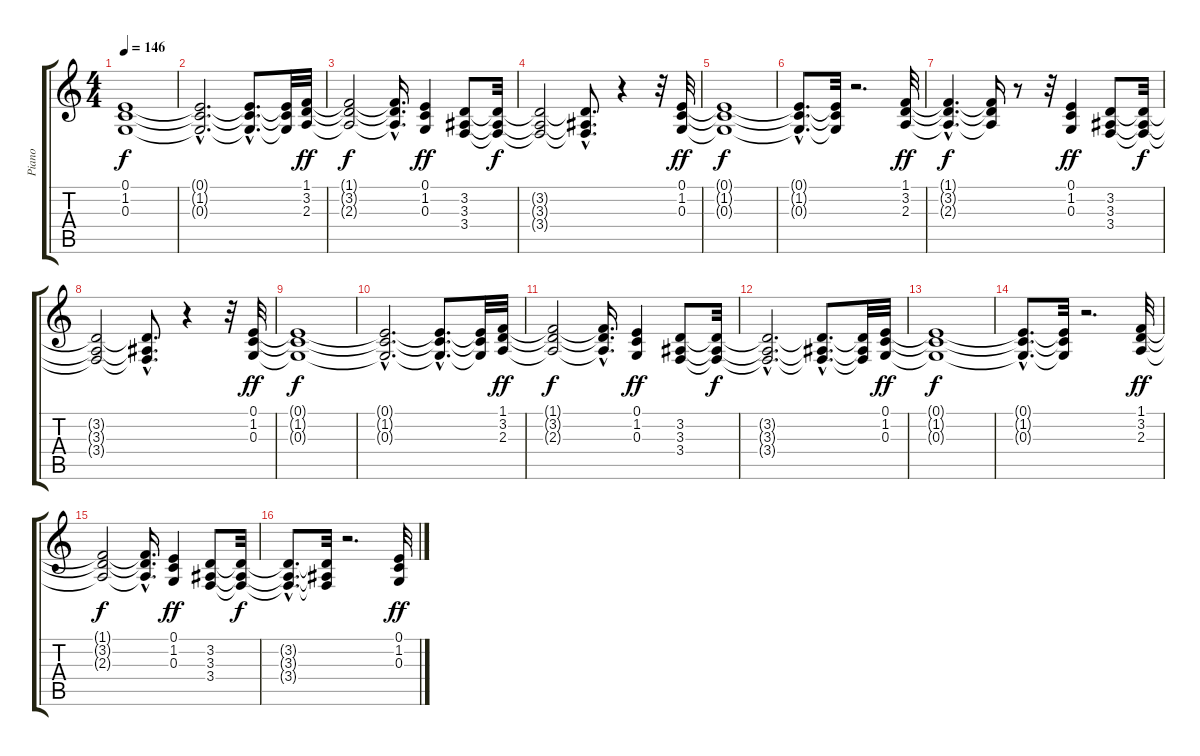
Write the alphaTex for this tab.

\track ("Piano" "Piano") {instrument stringensemble2}
\staff {score tabs}
\tuning (E4 B3 G3 D3 A2 E2) {hide}
\ts (4 4)
\tempo 146
\clef g2
\ks c
(0.1{t} 1.2{t} 0.3{t}).1{dy f} |
(0.1{hac t} 1.2{hac t} 0.3{hac t}).2{d} (0.1{hac t} 1.2{hac t} 0.3{hac t}).8{d} (0.1{t} 1.2{t} 0.3{t}).32 (1.1 3.2 2.3).32{dy ff} |
(1.1{t} 3.2{t} 2.3{t}).2{dy f} (1.1{hac t} 3.2{hac t} 2.3{hac t}).16{d} (0.1 1.2 0.3).4{dy ff} (3.2 3.3 3.4).8 (3.2{t} 3.3{t} 3.4{t}).32{dy f} |
(3.2{t} 3.3{t} 3.4{t}).2 (3.2{hac t} 3.3{hac t} 3.4{hac t}).8{d} r.4 r.32 (0.1 1.2 0.3).32{dy ff} |
(0.1{t} 1.2{t} 0.3{t}).1{dy f} |
(0.1{hac t} 1.2{hac t} 0.3{hac t}).8{d} (0.1{t} 1.2{t} 0.3{t}).32 r.2{d} (1.1 3.2 2.3).32{dy ff} |
(1.1{hac t} 3.2{hac t} 2.3{hac t}).4{d dy f} (1.1{t} 3.2{t} 2.3{t}).16 r.8 r.32 (0.1 1.2 0.3).4{dy ff} (3.2 3.3 3.4).8 (3.2{t} 3.3{t} 3.4{t}).32{dy f} |
(3.2{t} 3.3{t} 3.4{t}).2 (3.2{hac t} 3.3{hac t} 3.4{hac t}).8{d} r.4 r.32 (0.1 1.2 0.3).32{dy ff} |
(0.1{t} 1.2{t} 0.3{t}).1{dy f} |
(0.1{hac t} 1.2{hac t} 0.3{hac t}).2{d} (0.1{hac t} 1.2{hac t} 0.3{hac t}).8{d} (0.1{t} 1.2{t} 0.3{t}).32 (1.1 3.2 2.3).32{dy ff} |
(1.1{t} 3.2{t} 2.3{t}).2{dy f} (1.1{hac t} 3.2{hac t} 2.3{hac t}).16{d} (0.1 1.2 0.3).4{dy ff} (3.2 3.3 3.4).8 (3.2{t} 3.3{t} 3.4{t}).32{dy f} |
(3.2{hac t} 3.3{hac t} 3.4{hac t}).2{d} (3.2{hac t} 3.3{hac t} 3.4{hac t}).8{d} (3.2{t} 3.3{t} 3.4{t}).32 (0.1 1.2 0.3).32{dy ff} |
(0.1{t} 1.2{t} 0.3{t}).1{dy f} |
(0.1{hac t} 1.2{hac t} 0.3{hac t}).8{d} (0.1{t} 1.2{t} 0.3{t}).32 r.2{d} (1.1 3.2 2.3).32{dy ff} |
(1.1{t} 3.2{t} 2.3{t}).2{dy f} (1.1{hac t} 3.2{hac t} 2.3{hac t}).16{d} (0.1 1.2 0.3).4{dy ff} (3.2 3.3 3.4).8 (3.2{t} 3.3{t} 3.4{t}).32{dy f} |
(3.2{hac t} 3.3{hac t} 3.4{hac t}).8{d} (3.2{t} 3.3{t} 3.4{t}).32 r.2{d} (0.1 1.2 0.3).32{dy ff}
